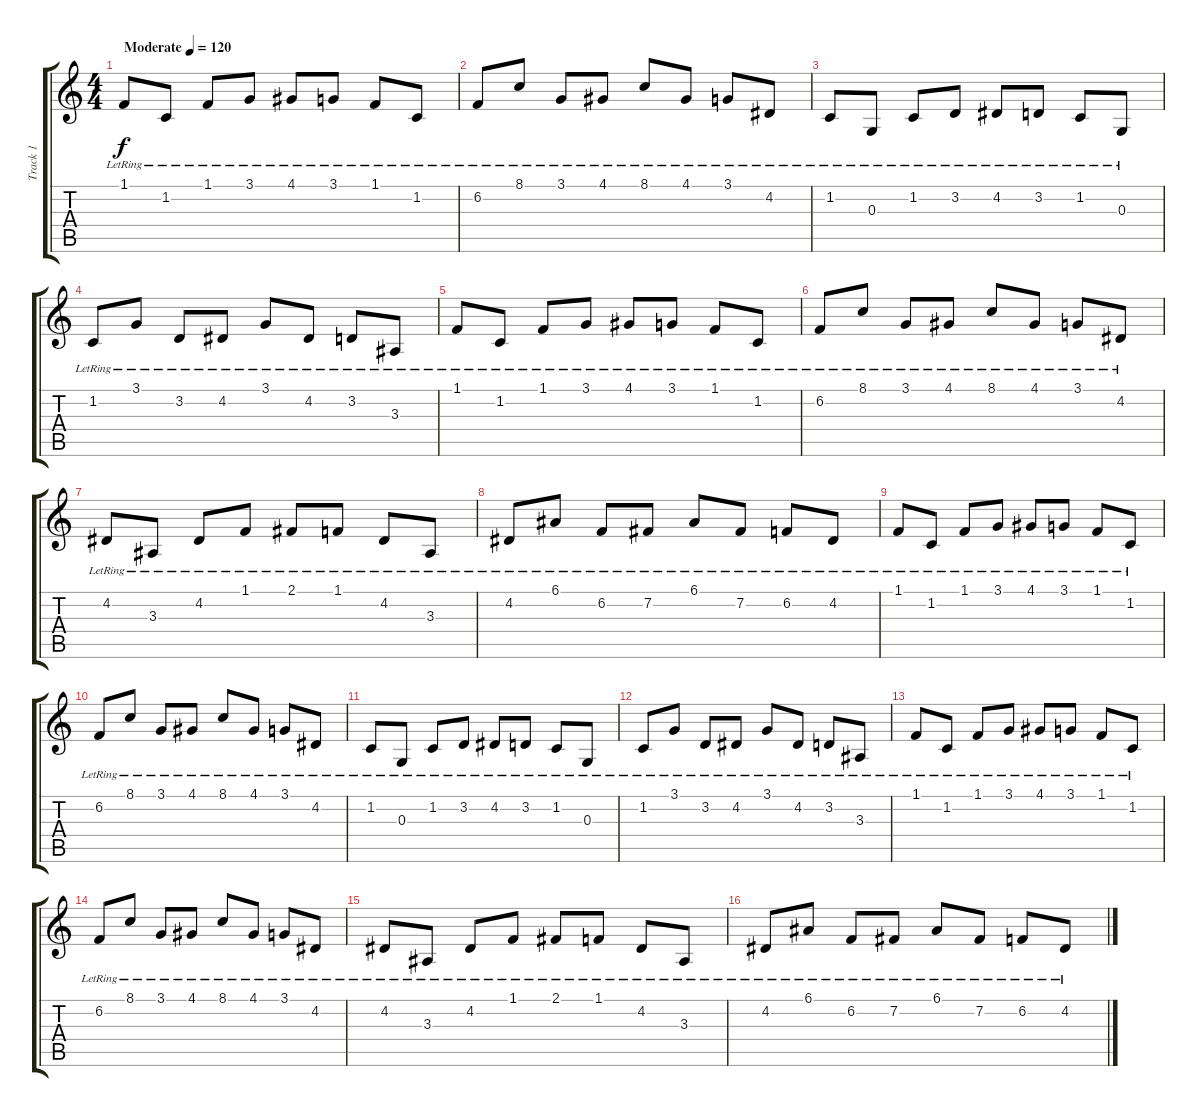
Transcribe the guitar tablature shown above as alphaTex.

\track ("Track 1" "Track 1") {instrument vibraphone}
\staff {score tabs}
\tuning (E4 B3 G3 D3 A2 E2) {hide}
\ts (4 4)
\tempo (120 "Moderate")
\clef g2
\ks c
1.1{lr}.8{dy f instrument vibraphone} 1.2{lr}.8 1.1{lr}.8 3.1{lr}.8 4.1{lr}.8 3.1{lr}.8 1.1{lr}.8 1.2{lr}.8 |
6.2{lr}.8 8.1{lr}.8 3.1{lr}.8 4.1{lr}.8 8.1{lr}.8 4.1{lr}.8 3.1{lr}.8 4.2{lr}.8 |
1.2{lr}.8 0.3{lr}.8 1.2{lr}.8 3.2{lr}.8 4.2{lr}.8 3.2{lr}.8 1.2{lr}.8 0.3{lr}.8 |
1.2{lr}.8 3.1{lr}.8 3.2{lr}.8 4.2{lr}.8 3.1{lr}.8 4.2{lr}.8 3.2{lr}.8 3.3{lr}.8 |
1.1{lr}.8 1.2{lr}.8 1.1{lr}.8 3.1{lr}.8 4.1{lr}.8 3.1{lr}.8 1.1{lr}.8 1.2{lr}.8 |
6.2{lr}.8 8.1{lr}.8 3.1{lr}.8 4.1{lr}.8 8.1{lr}.8 4.1{lr}.8 3.1{lr}.8 4.2{lr}.8 |
4.2{lr}.8 3.3{lr}.8 4.2{lr}.8 1.1{lr}.8 2.1{lr}.8 1.1{lr}.8 4.2{lr}.8 3.3{lr}.8 |
4.2{lr}.8 6.1{lr}.8 6.2{lr}.8 7.2{lr}.8 6.1{lr}.8 7.2{lr}.8 6.2{lr}.8 4.2{lr}.8 |
1.1{lr}.8 1.2{lr}.8 1.1{lr}.8 3.1{lr}.8 4.1{lr}.8 3.1{lr}.8 1.1{lr}.8 1.2{lr}.8 |
6.2{lr}.8 8.1{lr}.8 3.1{lr}.8 4.1{lr}.8 8.1{lr}.8 4.1{lr}.8 3.1{lr}.8 4.2{lr}.8 |
1.2{lr}.8 0.3{lr}.8 1.2{lr}.8 3.2{lr}.8 4.2{lr}.8 3.2{lr}.8 1.2{lr}.8 0.3{lr}.8 |
1.2{lr}.8 3.1{lr}.8 3.2{lr}.8 4.2{lr}.8 3.1{lr}.8 4.2{lr}.8 3.2{lr}.8 3.3{lr}.8 |
1.1{lr}.8 1.2{lr}.8 1.1{lr}.8 3.1{lr}.8 4.1{lr}.8 3.1{lr}.8 1.1{lr}.8 1.2{lr}.8 |
6.2{lr}.8 8.1{lr}.8 3.1{lr}.8 4.1{lr}.8 8.1{lr}.8 4.1{lr}.8 3.1{lr}.8 4.2{lr}.8 |
4.2{lr}.8 3.3{lr}.8 4.2{lr}.8 1.1{lr}.8 2.1{lr}.8 1.1{lr}.8 4.2{lr}.8 3.3{lr}.8 |
4.2{lr}.8 6.1{lr}.8 6.2{lr}.8 7.2{lr}.8 6.1{lr}.8 7.2{lr}.8 6.2{lr}.8 4.2{lr}.8
